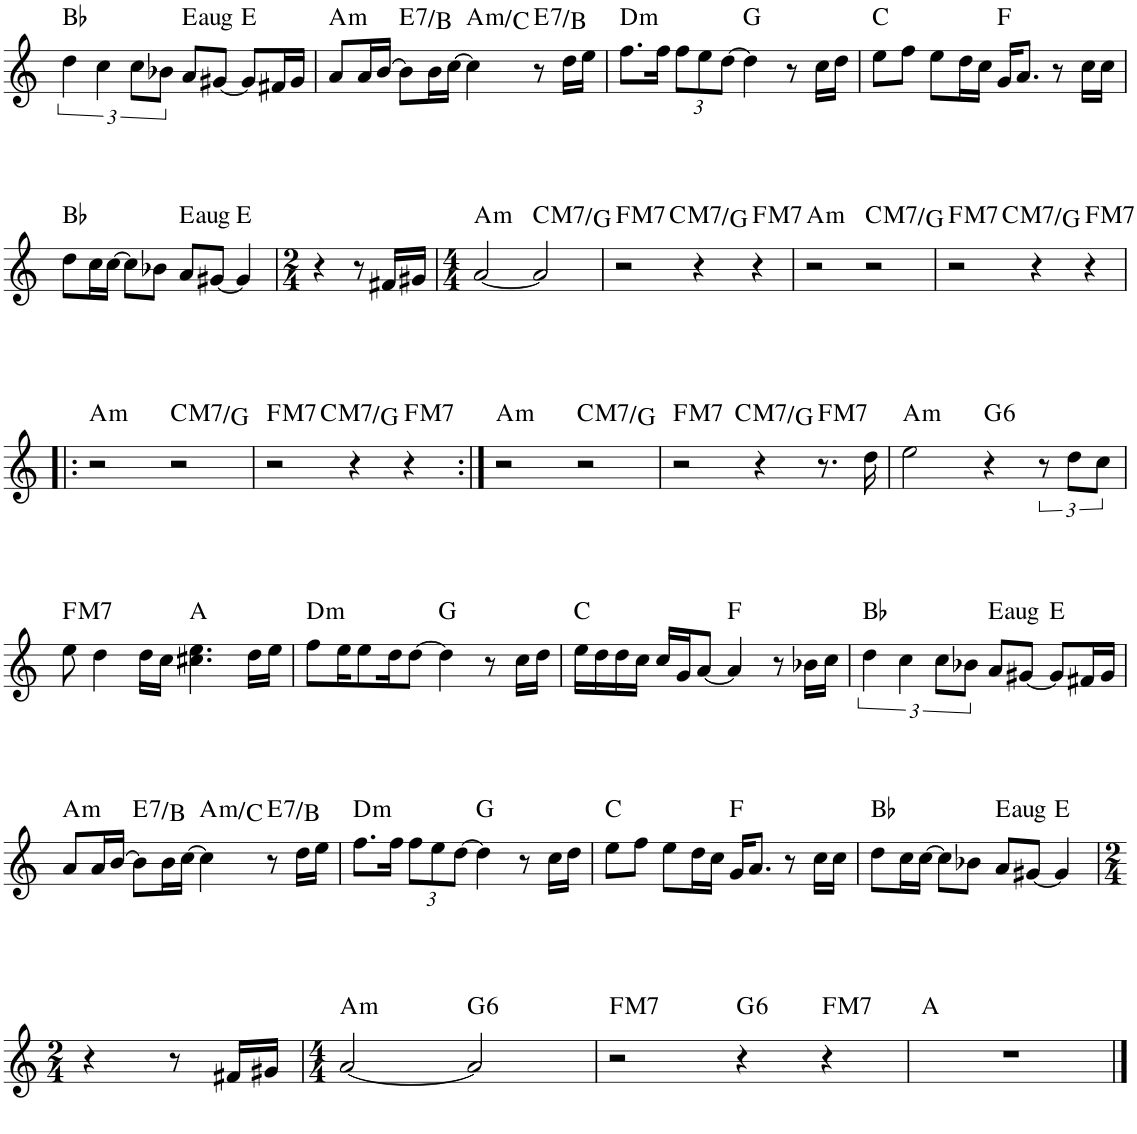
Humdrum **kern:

**kern	**harte
*part1	*part1
*staff1	*
*I"Piano	*
*I'Pno.	*
!!LO:PB:g=z
*clefG2	*
*k[]	*
*M4/4	*
=35	=35
6dd\	Bb:maj
6cc\	.
12cc\L	.
12b-X\J	.
!	!LO:H:kt=aug
8a/L	E:aug
[8g#X/J	.
8g#/L]	E:maj
16f#X/L	.
16g#/JJ	.
=36	=36
!	!LO:H:kt=m
8a/L	A:min
16a/L	.
[16b/JJ	.
!	!LO:H:kt=7
8b\L]	E:7/5
16b\L	.
[16cc\JJ	.
!	!LO:H:kt=m
4cc\]	A:min/b3
!	!LO:H:kt=7
8r	E:7/5
16dd\LL	.
16ee\JJ	.
=37	=37
!	!LO:H:kt=m
8.ff\L	D:min
16ff\Jk	.
*Xbrackettup	*
12ff\L	.
12ee\	.
[12dd\J	.
4dd\]	G:maj
8r	.
16cc\LL	.
16dd\JJ	.
=38	=38
8ee\L	C:maj
8ff\J	.
8ee\L	.
16dd\L	.
16cc\JJ	.
16g/KL	F:maj
8.a/J	.
8r	.
16cc\LL	.
16cc\JJ	.
!!LO:LB:g=z
=39	=39
8dd\L	Bb:maj
16cc\L	.
[16cc\JJ	.
8cc\L]	.
8b-X\J	.
!	!LO:H:kt=aug
8a/L	E:aug
[8g#X/J	.
4g#/]	E:maj
=40	=40
*M2/4	*
4r	.
8r	.
16f#X/LL	.
16g#X/JJ	.
=41	=41
*M4/4	*
!	!LO:H:kt=m
[2a/	A:min
!	!LO:H:kt=M7
2a/]	C:maj7/5
=42	=42
!	!LO:H:kt=M7
2r	F:maj7
!	!LO:H:kt=M7
4r	C:maj7/5
!	!LO:H:kt=M7
4r	F:maj7
=43	=43
!	!LO:H:kt=m
2r	A:min
!	!LO:H:kt=M7
2r	C:maj7/5
=44	=44
!	!LO:H:kt=M7
2r	F:maj7
!	!LO:H:kt=M7
4r	C:maj7/5
!	!LO:H:kt=M7
4r	F:maj7
!!LO:LB:g=z
=45!|:	=45!|:
!	!LO:H:kt=m
2r	A:min
!	!LO:H:kt=M7
2r	C:maj7/5
=46	=46
!	!LO:H:kt=M7
2r	F:maj7
!	!LO:H:kt=M7
4r	C:maj7/5
!	!LO:H:kt=M7
4r	F:maj7
=47:|!	=47:|!
!	!LO:H:kt=m
2r	A:min
!	!LO:H:kt=M7
2r	C:maj7/5
=48	=48
!	!LO:H:kt=M7
2r	F:maj7
!	!LO:H:kt=M7
4r	C:maj7/5
!	!LO:H:kt=M7
8.r	F:maj7
16dd\	.
=49	=49
!	!LO:H:kt=m
2ee\	A:min
!	!LO:H:kt=6
4r	G:maj6
*brackettup	*
12r	.
12dd\L	.
12cc\J	.
!!LO:LB:g=z
=50	=50
!	!LO:H:kt=M7
8ee\	F:maj7
4dd\	.
16dd\LL	.
16cc\JJ	.
4.cc#X\ 4.ee\	A:maj
16dd\LL	.
16ee\JJ	.
=51	=51
!	!LO:H:kt=m
8ff\L	D:min
16ee\K	.
8ee\	.
16dd\K	.
[8dd\J	.
4dd\]	G:maj
8r	.
16cc\LL	.
16dd\JJ	.
=52	=52
16ee\LL	C:maj
16dd\	.
16dd\	.
16cc\JJ	.
16cc/LL	.
16g/J	.
[8a/J	.
4a/]	F:maj
8r	.
16b-X\LL	.
16cc\JJ	.
=53	=53
6dd\	Bb:maj
6cc\	.
12cc\L	.
12b-X\J	.
!	!LO:H:kt=aug
8a/L	E:aug
[8g#X/J	.
8g#/L]	E:maj
16f#X/L	.
16g#/JJ	.
!!LO:LB:g=z
=54	=54
!	!LO:H:kt=m
8a/L	A:min
16a/L	.
[16b/JJ	.
!	!LO:H:kt=7
8b\L]	E:7/5
16b\L	.
[16cc\JJ	.
!	!LO:H:kt=m
4cc\]	A:min/b3
!	!LO:H:kt=7
8r	E:7/5
16dd\LL	.
16ee\JJ	.
=55	=55
!	!LO:H:kt=m
8.ff\L	D:min
16ff\Jk	.
*Xbrackettup	*
12ff\L	.
12ee\	.
[12dd\J	.
4dd\]	G:maj
8r	.
16cc\LL	.
16dd\JJ	.
=56	=56
8ee\L	C:maj
8ff\J	.
8ee\L	.
16dd\L	.
16cc\JJ	.
16g/KL	F:maj
8.a/J	.
8r	.
16cc\LL	.
16cc\JJ	.
=57	=57
8dd\L	Bb:maj
16cc\L	.
[16cc\JJ	.
8cc\L]	.
8b-X\J	.
!	!LO:H:kt=aug
8a/L	E:aug
[8g#X/J	.
4g#/]	E:maj
!!LO:LB:g=z
=58	=58
*M2/4	*
4r	.
8r	.
16f#X/LL	.
16g#X/JJ	.
=59	=59
*M4/4	*
!	!LO:H:kt=m
[2a/	A:min
!	!LO:H:kt=6
2a/]	G:maj6
=60	=60
!	!LO:H:kt=M7
2r	F:maj7
!	!LO:H:kt=6
4r	G:maj6
!	!LO:H:kt=M7
4r	F:maj7
=61	=61
1r	A:maj
==	==
*-	*-
